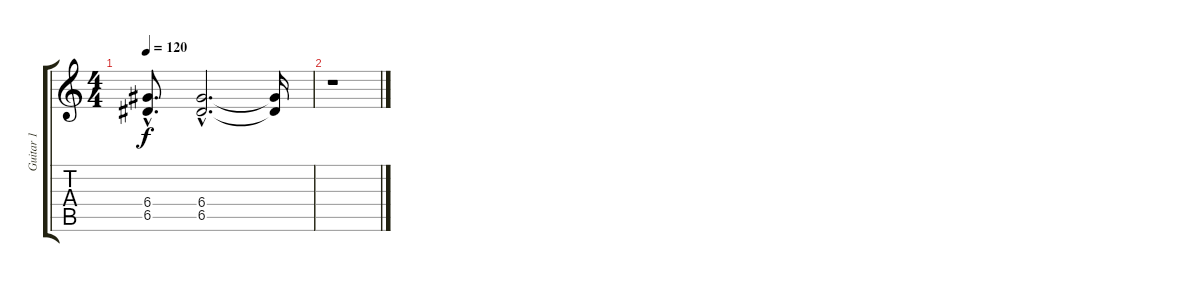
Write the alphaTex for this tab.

\track ("Guitar 1" "Guitar 1") {instrument electricguitarclean}
\staff {score tabs}
\tuning (E4 B3 G3 D3 A2 E2) {hide}
\ts (4 4)
\tempo 120
\clef g2
\ks c
(6.4{hac t} 6.5{hac t}).8{d dy f} (6.4{hac} 6.5{hac}).2{d} (6.4{t} 6.5{t}).16 |
r.1
